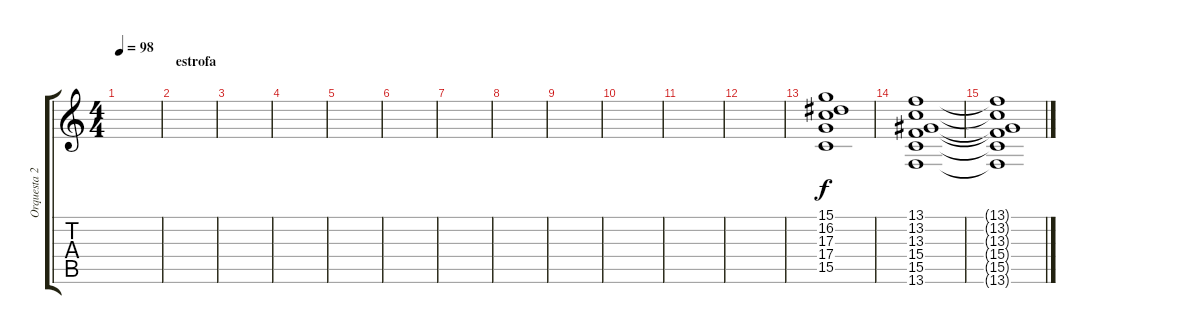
\track ("Orquesta 2" "Orquesta 2") {instrument stringensemble1}
\staff {score tabs}
\tuning (E4 B3 G3 D3 A2 E2) {hide}
\ts (4 4)
\tempo 98
\clef g2
\ks c
|
\section ("" "estrofa")
|
|
|
|
|
|
|
|
|
|
\section ("" "")
|
(15.1 16.2 17.3 17.4 15.5).1 |
(13.1 13.2 13.3 15.4 15.5 13.6).1 |
(13.1{t} 13.2{t} 13.3{t} 15.4{t} 15.5{t} 13.6{t}).1
